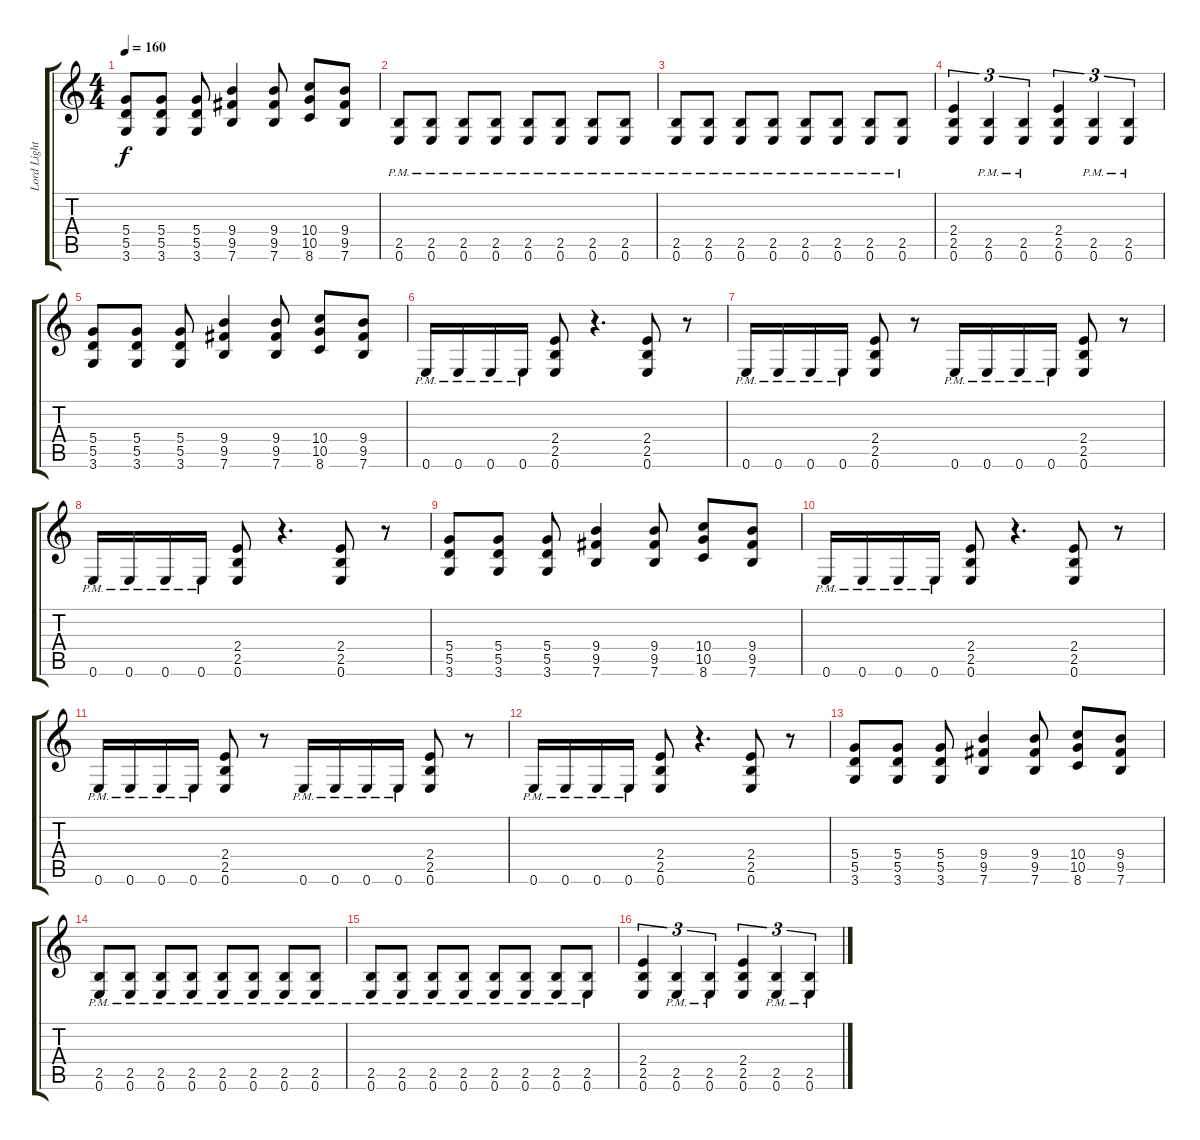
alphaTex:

\track ("Lord Lightbringer" "Lord Light") {instrument distortionguitar}
\staff {score tabs}
\tuning (E4 B3 G3 D3 A2 E2) {hide}
\ts (4 4)
\tempo 160
\clef g2
\ks c
(5.4 5.5 3.6).8{dy f} (5.4 5.5 3.6).8 (5.4 5.5 3.6).8 (9.4 9.5 7.6).4 (9.4 9.5 7.6).8 (10.4 10.5 8.6).8 (9.4 9.5 7.6).8 |
(2.5{pm} 0.6{pm}).8 (2.5{pm} 0.6{pm}).8 (2.5{pm} 0.6{pm}).8 (2.5{pm} 0.6{pm}).8 (2.5{pm} 0.6{pm}).8 (2.5{pm} 0.6{pm}).8 (2.5{pm} 0.6{pm}).8 (2.5{pm} 0.6{pm}).8 |
(2.5{pm} 0.6{pm}).8 (2.5{pm} 0.6{pm}).8 (2.5{pm} 0.6{pm}).8 (2.5{pm} 0.6{pm}).8 (2.5{pm} 0.6{pm}).8 (2.5{pm} 0.6{pm}).8 (2.5{pm} 0.6{pm}).8 (2.5{pm} 0.6{pm}).8 |
(2.4 2.5 0.6).4{tu (3 2)} (2.5{pm} 0.6{pm}).4{tu (3 2)} (2.5{pm} 0.6{pm}).4{tu (3 2)} (2.4 2.5 0.6).4{tu (3 2)} (2.5{pm} 0.6{pm}).4{tu (3 2)} (2.5{pm} 0.6{pm}).4{tu (3 2)} |
(5.4 5.5 3.6).8 (5.4 5.5 3.6).8 (5.4 5.5 3.6).8 (9.4 9.5 7.6).4 (9.4 9.5 7.6).8 (10.4 10.5 8.6).8 (9.4 9.5 7.6).8 |
0.6{pm}.16 0.6{pm}.16 0.6{pm}.16 0.6{pm}.16 (2.4 2.5 0.6).8 r.4{d} (2.4 2.5 0.6).8 r.8 |
0.6{pm}.16 0.6{pm}.16 0.6{pm}.16 0.6{pm}.16 (2.4 2.5 0.6).8 r.8 0.6{pm}.16 0.6{pm}.16 0.6{pm}.16 0.6{pm}.16 (2.4 2.5 0.6).8 r.8 |
0.6{pm}.16 0.6{pm}.16 0.6{pm}.16 0.6{pm}.16 (2.4 2.5 0.6).8 r.4{d} (2.4 2.5 0.6).8 r.8 |
(5.4 5.5 3.6).8 (5.4 5.5 3.6).8 (5.4 5.5 3.6).8 (9.4 9.5 7.6).4 (9.4 9.5 7.6).8 (10.4 10.5 8.6).8 (9.4 9.5 7.6).8 |
0.6{pm}.16 0.6{pm}.16 0.6{pm}.16 0.6{pm}.16 (2.4 2.5 0.6).8 r.4{d} (2.4 2.5 0.6).8 r.8 |
0.6{pm}.16 0.6{pm}.16 0.6{pm}.16 0.6{pm}.16 (2.4 2.5 0.6).8 r.8 0.6{pm}.16 0.6{pm}.16 0.6{pm}.16 0.6{pm}.16 (2.4 2.5 0.6).8 r.8 |
0.6{pm}.16 0.6{pm}.16 0.6{pm}.16 0.6{pm}.16 (2.4 2.5 0.6).8 r.4{d} (2.4 2.5 0.6).8 r.8 |
(5.4 5.5 3.6).8 (5.4 5.5 3.6).8 (5.4 5.5 3.6).8 (9.4 9.5 7.6).4 (9.4 9.5 7.6).8 (10.4 10.5 8.6).8 (9.4 9.5 7.6).8 |
(2.5{pm} 0.6{pm}).8 (2.5{pm} 0.6{pm}).8 (2.5{pm} 0.6{pm}).8 (2.5{pm} 0.6{pm}).8 (2.5{pm} 0.6{pm}).8 (2.5{pm} 0.6{pm}).8 (2.5{pm} 0.6{pm}).8 (2.5{pm} 0.6{pm}).8 |
(2.5{pm} 0.6{pm}).8 (2.5{pm} 0.6{pm}).8 (2.5{pm} 0.6{pm}).8 (2.5{pm} 0.6{pm}).8 (2.5{pm} 0.6{pm}).8 (2.5{pm} 0.6{pm}).8 (2.5{pm} 0.6{pm}).8 (2.5{pm} 0.6{pm}).8 |
(2.4 2.5 0.6).4{tu (3 2)} (2.5{pm} 0.6{pm}).4{tu (3 2)} (2.5{pm} 0.6{pm}).4{tu (3 2)} (2.4 2.5 0.6).4{tu (3 2)} (2.5{pm} 0.6{pm}).4{tu (3 2)} (2.5{pm} 0.6{pm}).4{tu (3 2)}
